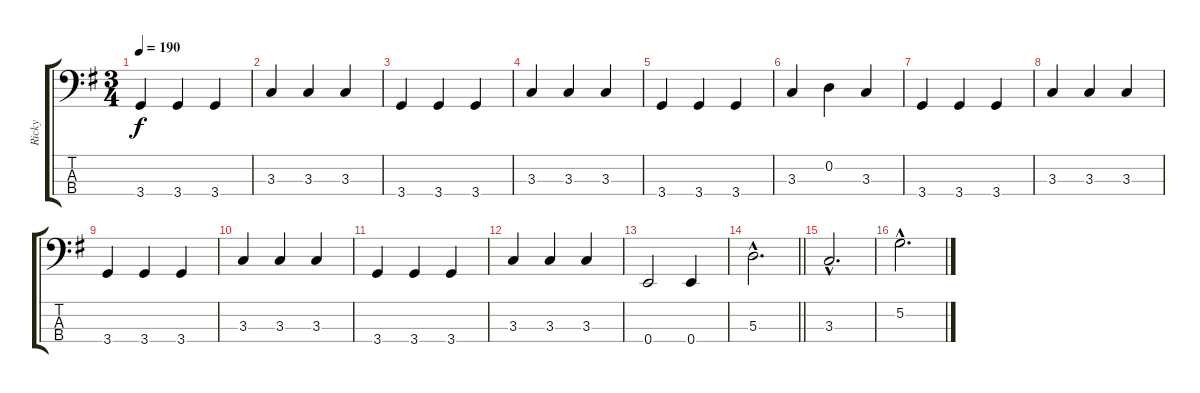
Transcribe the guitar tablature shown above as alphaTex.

\track ("Ricky" "Ricky") {instrument acousticbass}
\staff {score tabs}
\tuning (G2 D2 A1 E1) {hide}
\ts (3 4)
\tempo 190
\clef f4
\ks g
3.4.4{dy f} 3.4.4 3.4.4 |
3.3.4 3.3.4 3.3.4 |
3.4.4 3.4.4 3.4.4 |
3.3.4 3.3.4 3.3.4 |
3.4.4 3.4.4 3.4.4 |
3.3.4 0.2.4 3.3.4 |
3.4.4 3.4.4 3.4.4 |
3.3.4 3.3.4 3.3.4 |
3.4.4 3.4.4 3.4.4 |
3.3.4 3.3.4 3.3.4 |
3.4.4 3.4.4 3.4.4 |
3.3.4 3.3.4 3.3.4 |
0.4.2 0.4.4 |
\barLineRight lightlight
5.3{hac}.2{d} |
3.3{hac}.2{d} |
5.2{hac}.2{d}
